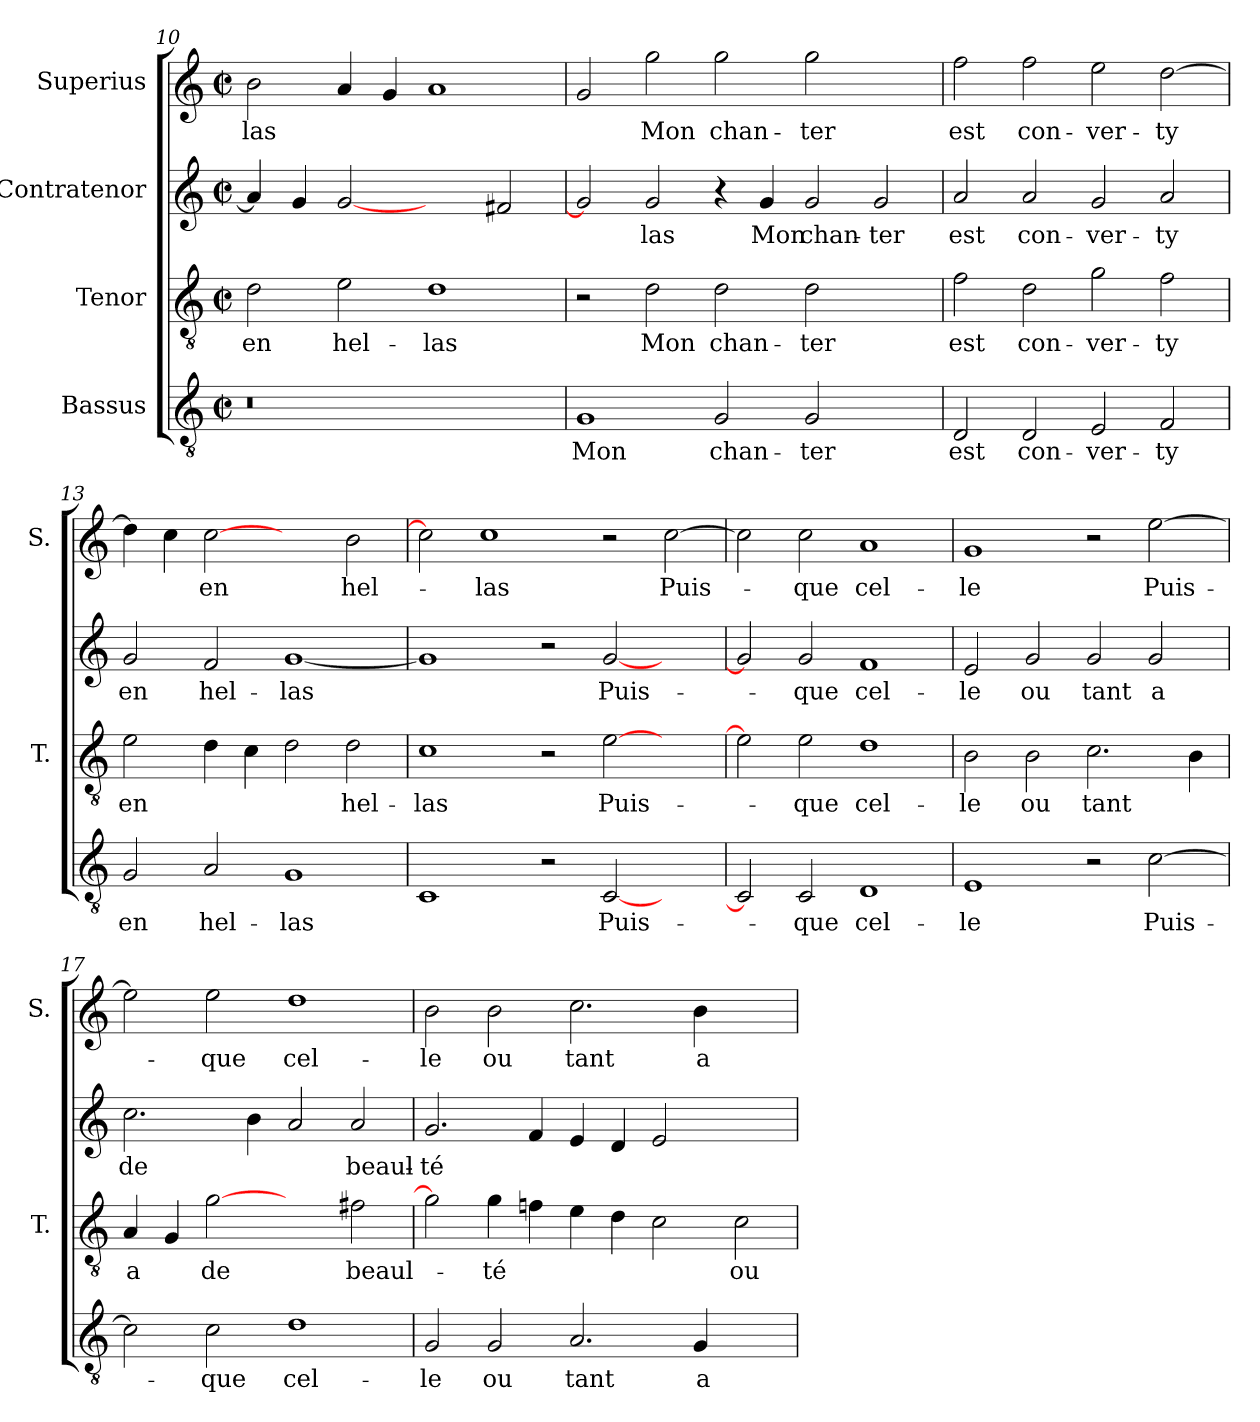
**kern	**text	**kern	**text	**kern	**text	**kern	**text
*part4	*part4	*part3	*part3	*part2	*part2	*part1	*part1
*staff4	*staff4	*staff3	*staff3	*staff2	*staff2	*staff1	*staff1
*I"Bassus	*	*I"Tenor	*	*I"Contratenor	*	*I"Superius	*
*	*	*I'T.	*	*	*	*I'S.	*
!!LO:LB:g=z
*clefGv2	*	*clefGv2	*	*clefG2	*	*clefG2	*
*k[]	*	*k[]	*	*k[]	*	*k[]	*
*C:	*	*C:	*	*C:	*	*C:	*
*M2/2	*	*M2/2	*	*M2/2	*	*M2/2	*
*met(c|)	*	*met(c|)	*	*met(c|)	*	*met(c|)	*
=10	=10	=10	=10	=10	=10	=10	=10
!LO:N:vis=0	!	!	!	!	!	!	!
1r	.	2d\	en	4a/]	.	2b\	-las
.	.	.	.	4g/	.	.	.
.	.	2e\	hel-	[2g/	.	4a/	.
.	.	.	.	.	.	4g/	.
1ryy	.	1d\	-las	2ryy	.	1a/	.
.	.	.	.	2f#X/	.	.	.
=11	=11	=11	=11	=11	=11	=11	=11
1G/	Mon	2r	.	2g/]	.	2g/	.
.	.	2d\	Mon	2g/	-las	2gg\	Mon
2G/	chan-	2d\	chan-	4r	.	2gg\	chan-
.	.	.	.	4g/	Mon	.	.
2G/	-ter	2d\	-ter	2g/	chan-	2gg\	-ter
2ryy	.	2ryy	.	2g/	-ter	2ryy	.
=12	=12	=12	=12	=12	=12	=12	=12
2D/	est	2f\	est	2a/	est	2ff\	est
2D/	con-	2d\	con-	2a/	con-	2ff\	con-
2E/	-ver-	2g\	-ver-	2g/	-ver-	2ee\	-ver-
2F/	-ty	2f\	-ty	2a/	-ty	[2dd\	-ty
=13	=13	=13	=13	=13	=13	=13	=13
2G/	en	2e\	en	2g/	en	4dd\]	.
.	.	.	.	.	.	4cc\	.
2A/	hel-	4d\	.	2f/	hel-	[2cc\	en
.	.	4c\	.	.	.	.	.
1G/	-las	2d\	.	[1g/	-las	2ryy	.
.	.	2d\	hel-	.	.	2b\	hel-
=14	=14	=14	=14	=14	=14	=14	=14
1C/	.	1c\	-las	1g/]	.	2cc\]	.
.	.	.	.	.	.	1cc\	-las
2r	.	2r	.	2r	.	.	.
[2C/	Puis-	[2e\	Puis-	[2g/	Puis-	2r	.
2ryy	.	2ryy	.	2ryy	.	[2cc\	Puis-
!!LO:PB:g=z
=15	=15	=15	=15	=15	=15	=15	=15
2C/]	.	2e\]	.	2g/]	.	2cc\]	.
2C/	-que	2e\	-que	2g/	-que	2cc\	-que
1D/	cel-	1d\	cel-	1f/	cel-	1a/	cel-
=16	=16	=16	=16	=16	=16	=16	=16
1E/	-le	2B\	-le	2e/	-le	1g/	-le
.	.	2B\	ou	2g/	ou	.	.
2r	.	2.c\	tant	2g/	tant	2r	.
[2c\	Puis-	.	.	2g/	a	[2ee\	Puis-
.	.	4B\	.	.	.	.	.
=17	=17	=17	=17	=17	=17	=17	=17
2c\]	.	4A/	a	2.cc\	de	2ee\]	.
.	.	4G/	.	.	.	.	.
2c\	-que	[2g\	de	.	.	2ee\	-que
.	.	.	.	4b\	.	.	.
1d\	cel-	2ryy	.	2a/	.	1dd\	cel-
.	.	2f#X\	beaul-	2a/	beaul-	.	.
=18	=18	=18	=18	=18	=18	=18	=18
2G/	-le	2g\]	.	2.g/	-té	2b\	-le
2G/	ou	4g\	-té	.	.	2b\	ou
.	.	4fn\	.	4f/	.	.	.
2.A/	tant	4e\	.	4e/	.	2.cc\	tant
.	.	4d\	.	4d/	.	.	.
.	.	2c\	.	2e/	.	.	.
4G/	a	.	.	.	.	4b\	a
2ryy	.	2c\	ou	2ryy	.	2ryy	.
=	=	=	=	=	=	=	=
*-	*-	*-	*-	*-	*-	*-	*-
